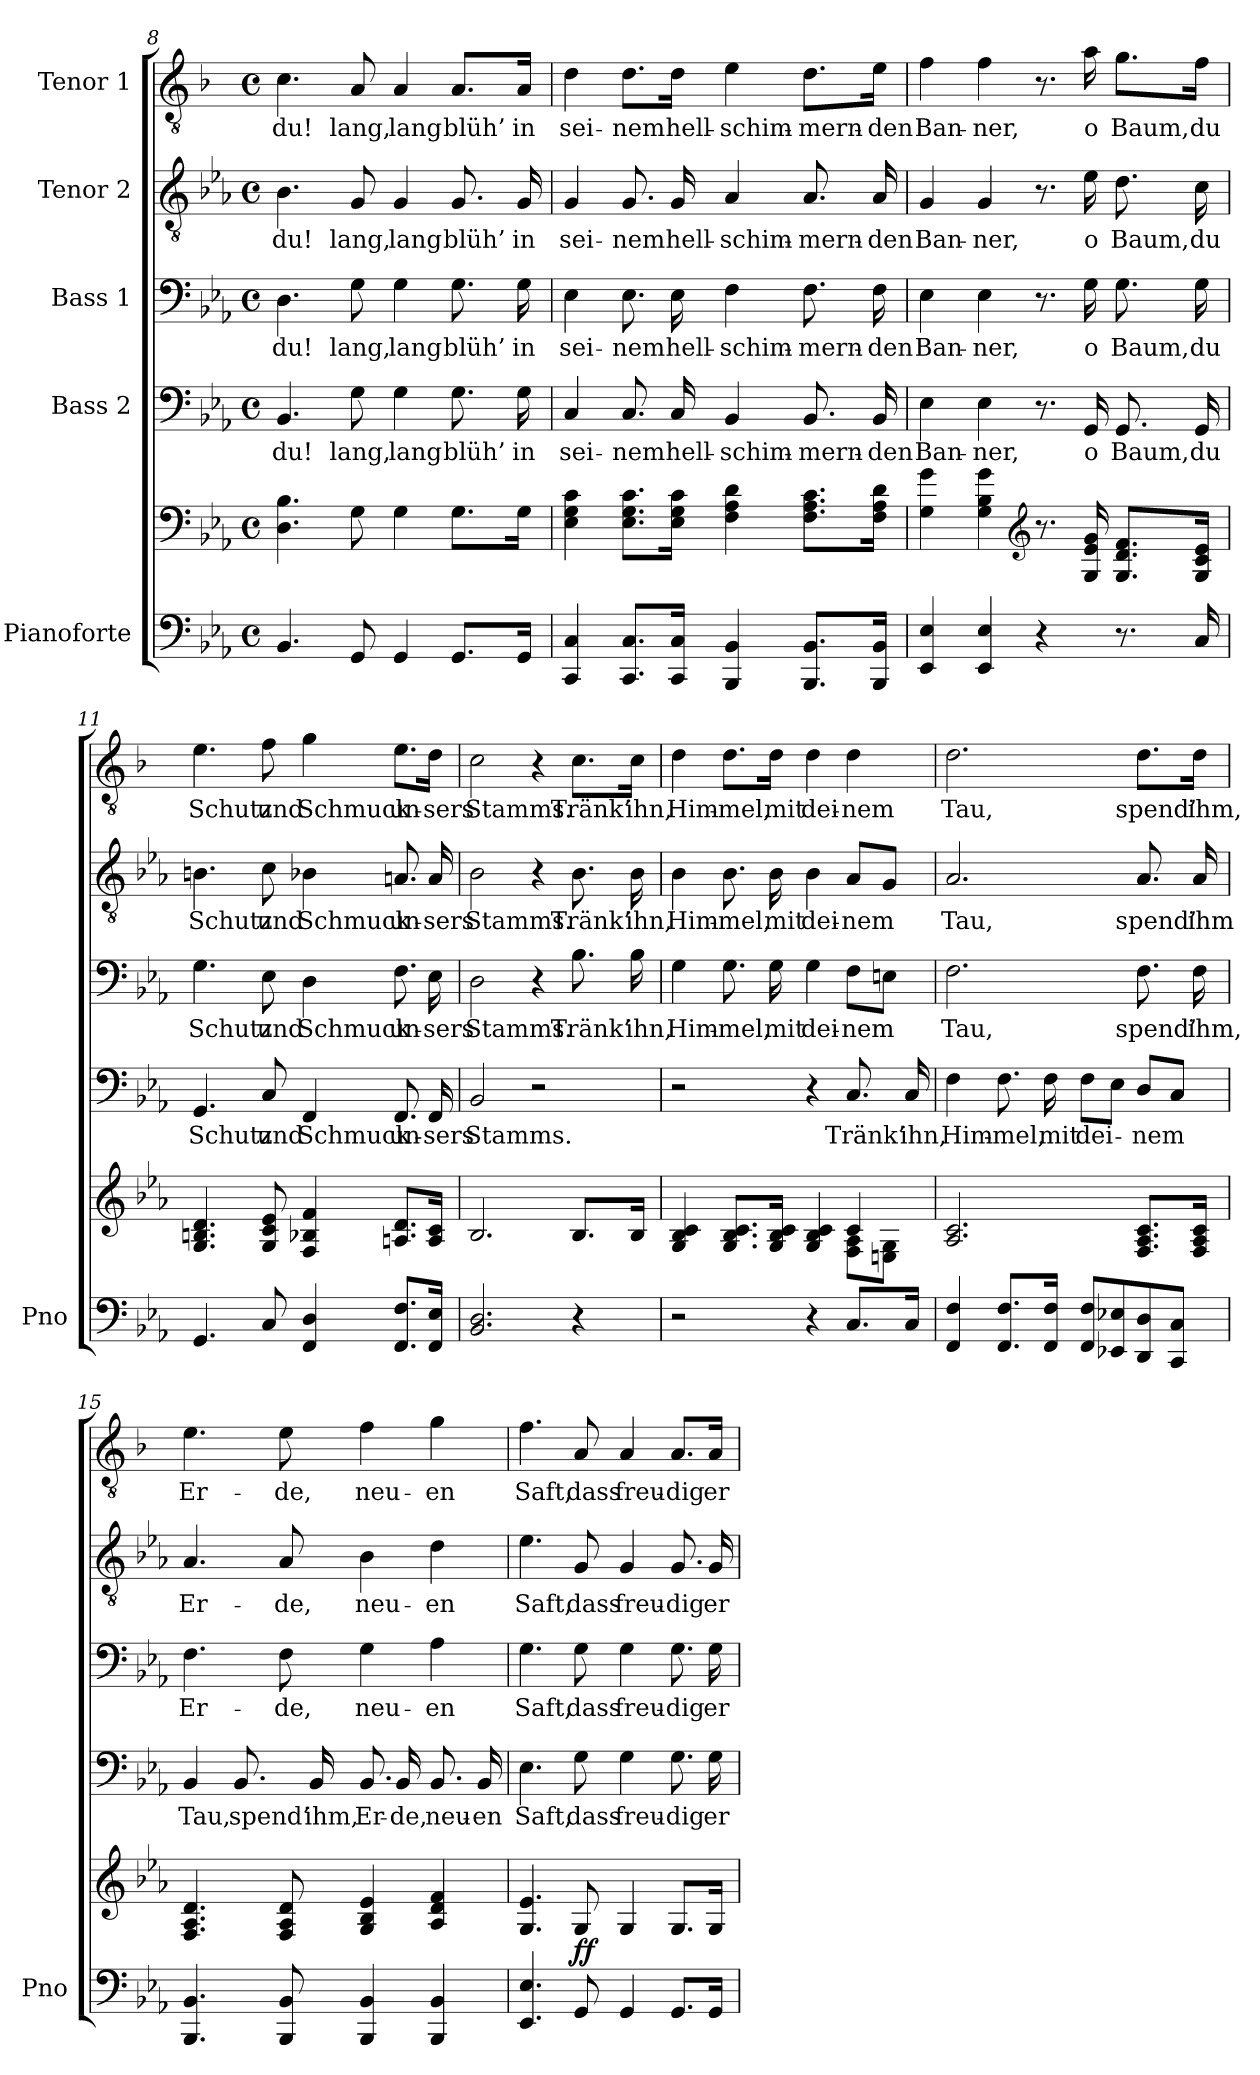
**kern	**kern	**dynam	**kern	**text	**kern	**text	**kern	**text	**kern	**text
*part5	*part5	*part5	*part4	*part4	*part3	*part3	*part2	*part2	*part1	*part1
*staff6	*staff5	*staff5/6	*staff4	*staff4	*staff3	*staff3	*staff2	*staff2	*staff1	*staff1
*I"Pianoforte	*	*	*I"Bass 2	*	*I"Bass 1	*	*I"Tenor 2	*	*I"Tenor 1	*
*I'Pno	*	*	*	*	*	*	*	*	*	*
*clefF4	*clefF4	*	*clefF4	*	*clefF4	*	*clefGv2	*	*clefGv2	*
*	*	*	*	*	*	*	*	*	*ITrd1c2	*
*k[b-e-a-]	*k[b-e-a-]	*	*k[b-e-a-]	*	*k[b-e-a-]	*	*k[b-e-a-]	*	*k[b-e-a-]	*
*M4/4	*M4/4	*	*M4/4	*	*M4/4	*	*M4/4	*	*M4/4	*
*met(c)	*met(c)	*	*met(c)	*	*met(c)	*	*met(c)	*	*met(c)	*
=8	=8	=8	=8	=8	=8	=8	=8	=8	=8	=8
!	!	!	!	!LO:LY:b	!	!LO:LY:b	!	!LO:LY:b	!	!LO:LY:b
4.BB-/	4.D\ 4.B-\	.	4.BB-/	du!	4.D\	du!	4.B-\	du!	4.B-\	du!
!	!	!	!	!LO:LY:b	!	!LO:LY:b	!	!LO:LY:b	!	!LO:LY:b
8GG/	8G\	.	8G\	lang,	8G\	lang,	8G/	lang,	8G/	lang,
!	!	!	!	!LO:LY:b	!	!LO:LY:b	!	!LO:LY:b	!	!LO:LY:b
4GG/	4G\	.	4G\	lang	4G\	lang	4G/	lang	4G/	lang
!	!	!	!	!LO:LY:b	!	!LO:LY:b	!	!LO:LY:b	!	!LO:LY:b
8.GG/L	8.G\L	.	8.G\	blüh’	8.G\	blüh’	8.G/	blüh’	8.G/L	blüh’
!	!	!	!	!LO:LY:b	!	!LO:LY:b	!	!LO:LY:b	!	!LO:LY:b
16GG/Jk	16G\Jk	.	16G\	in	16G\	in	16G/	in	16G/Jk	in
=9	=9	=9	=9	=9	=9	=9	=9	=9	=9	=9
!	!	!	!	!LO:LY:b	!	!LO:LY:b	!	!LO:LY:b	!	!LO:LY:b
4CC/ 4C/	4E-\ 4G\ 4c\	.	4C/	sei-	4E-\	sei-	4G/	sei-	4c\	sei-
!	!	!	!	!LO:LY:b	!	!LO:LY:b	!	!LO:LY:b	!	!LO:LY:b
8.CC/ 8.C/L	8.E-\ 8.G\ 8.c\L	.	8.C/	-nem	8.E-\	-nem	8.G/	-nem	8.c\L	-nem
!	!	!	!	!LO:LY:b	!	!LO:LY:b	!	!LO:LY:b	!	!LO:LY:b
16CC/ 16C/Jk	16E-\ 16G\ 16c\Jk	.	16C/	hell-	16E-\	hell-	16G/	hell-	16c\Jk	hell-
!	!	!	!	!LO:LY:b	!	!LO:LY:b	!	!LO:LY:b	!	!LO:LY:b
4BBB-/ 4BB-/	4F\ 4A-\ 4d\	.	4BB-/	-schim-	4F\	-schim-	4A-/	-schim-	4d\	-schim-
!	!	!	!	!LO:LY:b	!	!LO:LY:b	!	!LO:LY:b	!	!LO:LY:b
8.BBB-/ 8.BB-/L	8.F\ 8.A-\ 8.c\L	.	8.BB-/	-mern-	8.F\	-mern-	8.A-/	-mern-	8.c\L	-mern-
!	!	!	!	!LO:LY:b	!	!LO:LY:b	!	!LO:LY:b	!	!LO:LY:b
16BBB-/ 16BB-/Jk	16F\ 16A-\ 16d\Jk	.	16BB-/	-den	16F\	-den	16A-/	-den	16d\Jk	-den
!!LO:LB:g=z
=10	=10	=10	=10	=10	=10	=10	=10	=10	=10	=10
!	!	!	!	!LO:LY:b	!	!LO:LY:b	!	!LO:LY:b	!	!LO:LY:b
4EE-/ 4E-/	4G\ 4g\	.	4E-\	Ban-	4E-\	Ban-	4G/	Ban-	4e-\	Ban-
!	!	!	!	!LO:LY:b	!	!LO:LY:b	!	!LO:LY:b	!	!LO:LY:b
4EE-/ 4E-/	4G\ 4B-\ 4g\	.	4E-\	-ner,	4E-\	-ner,	4G/	-ner,	4e-\	-ner,
*	*clefG2	*	*	*	*	*	*	*	*	*
4r	8.r	.	8.r	.	8.r	.	8.r	.	8.r	.
!	!	!	!	!LO:LY:b	!	!LO:LY:b	!	!LO:LY:b	!	!LO:LY:b
.	16G/ 16e-/ 16g/	.	16GG/	o	16G\	o	16e-\	o	16g\	o
!	!	!	!	!LO:LY:b	!	!LO:LY:b	!	!LO:LY:b	!	!LO:LY:b
8.r	8.G/ 8.d/ 8.f/L	.	8.GG/	Baum,	8.G\	Baum,	8.d\	Baum,	8.f\L	Baum,
!	!	!	!	!LO:LY:b	!	!LO:LY:b	!	!LO:LY:b	!	!LO:LY:b
16C/	16G/ 16c/ 16e-/Jk	.	16GG/	du	16G\	du	16c\	du	16e-\Jk	du
=11	=11	=11	=11	=11	=11	=11	=11	=11	=11	=11
!	!	!	!	!LO:LY:b	!	!LO:LY:b	!	!LO:LY:b	!	!LO:LY:b
4.GG/	4.G/ 4.Bn/ 4.d/	.	4.GG/	Schutz	4.G\	Schutz	4.Bn\	Schutz	4.d\	Schutz
!	!	!	!	!LO:LY:b	!	!LO:LY:b	!	!LO:LY:b	!	!LO:LY:b
8C/	8G/ 8c/ 8e-/	.	8C/	und	8E-\	und	8c\	und	8e-\	und
!	!	!	!	!LO:LY:b	!	!LO:LY:b	!	!LO:LY:b	!	!LO:LY:b
4FF/ 4D/	4F/ 4B-X/ 4f/	.	4FF/	Schmuck	4D\	Schmuck	4B-X\	Schmuck	4f\	Schmuck
!	!	!	!	!LO:LY:b	!	!LO:LY:b	!	!LO:LY:b	!	!LO:LY:b
8.FF/ 8.F/L	8.An/ 8.d/L	.	8.FF/	un-	8.F\	un-	8.An/	un-	8.d\L	un-
!	!	!	!	!LO:LY:b	!	!LO:LY:b	!	!LO:LY:b	!	!LO:LY:b
16FF/ 16E-/Jk	16A/ 16c/Jk	.	16FF/	-sers	16E-\	-sers	16A/	-sers	16c\Jk	-sers
=12	=12	=12	=12	=12	=12	=12	=12	=12	=12	=12
!	!	!	!	!LO:LY:b	!	!LO:LY:b	!	!LO:LY:b	!	!LO:LY:b
2.BB-/ 2.D/	2.B-/	.	2BB-/	Stamms.	2D\	Stamms.	2B-\	Stamms.	2B-\	Stamms.
.	.	.	2r	.	4r	.	4r	.	4r	.
!	!	!	!	!	!	!LO:LY:b	!	!LO:LY:b	!	!LO:LY:b
4r	8.B-/L	.	.	.	8.B-\	Tränk’	8.B-\	Tränk’	8.B-\L	Tränk’
!	!	!	!	!	!	!LO:LY:b	!	!LO:LY:b	!	!LO:LY:b
.	16B-/Jk	.	.	.	16B-\	ihn,	16B-\	ihn,	16B-\Jk	ihn,
=13	=13	=13	=13	=13	=13	=13	=13	=13	=13	=13
*	*^	*	*	*	*	*	*	*	*	*
!	!	!	!	!	!	!	!LO:LY:b	!	!LO:LY:b	!	!LO:LY:b
2r	4G/ 4B-/ 4c/	2.ryy	.	2r	.	4G\	Him-	4B-\	Him-	4c\	Him-
!	!	!	!	!	!	!	!LO:LY:b	!	!LO:LY:b	!	!LO:LY:b
.	8.G/ 8.B-/ 8.c/L	.	.	.	.	8.G\	-mel,	8.B-\	-mel,	8.c\L	-mel,
!	!	!	!	!	!	!	!LO:LY:b	!	!LO:LY:b	!	!LO:LY:b
.	16G/ 16B-/ 16c/Jk	.	.	.	.	16G\	mit	16B-\	mit	16c\Jk	mit
!	!	!	!	!	!	!	!LO:LY:b	!	!LO:LY:b	!	!LO:LY:b
4r	4G/ 4B-/ 4c/	.	.	4r	.	4G\	dei-	4B-\	dei-	4c\	dei-
!	!	!	!	!	!LO:LY:b	!	!LO:LY:b	!	!LO:LY:b	!	!LO:LY:b
8.C/L	4c/	8F\ 8A-\L	.	8.C/	Tränk’	8F\L	-nem	8A-/L	-nem	4c\	-nem
.	.	8En\ 8G\J	.	.	.	8En\J	.	8G/J	.	.	.
!	!	!	!	!	!LO:LY:b	!	!	!	!	!	!
16C/Jk	.	.	.	16C/	ihn,	.	.	.	.	.	.
*	*v	*v	*	*	*	*	*	*	*	*	*
=14	=14	=14	=14	=14	=14	=14	=14	=14	=14	=14
!	!	!	!	!LO:LY:b	!	!LO:LY:b	!	!LO:LY:b	!	!LO:LY:b
4FF/ 4F/	2.A-/ 2.c/	.	4F\	Him-	2.F\	Tau,	2.A-/	Tau,	2.c\	Tau,
!	!	!	!	!LO:LY:b	!	!	!	!	!	!
8.FF/ 8.F/L	.	.	8.F\	-mel,	.	.	.	.	.	.
!	!	!	!	!LO:LY:b	!	!	!	!	!	!
16FF/ 16F/Jk	.	.	16F\	mit	.	.	.	.	.	.
!	!	!	!	!LO:LY:b	!	!	!	!	!	!
8FF/ 8F/L	.	.	8F\L	dei-	.	.	.	.	.	.
8EE-X/ 8E-X/	.	.	8E-\J	.	.	.	.	.	.	.
!	!	!	!	!LO:LY:b	!	!LO:LY:b	!	!LO:LY:b	!	!LO:LY:b
8DD/ 8D/	8.F/ 8.A-/ 8.c/L	.	8D/L	-nem	8.F\	spend’	8.A-/	spend’	8.c\L	spend’
8CC/ 8C/J	.	.	8C/J	.	.	.	.	.	.	.
!	!	!	!	!	!	!LO:LY:b	!	!LO:LY:b	!	!LO:LY:b
.	16F/ 16A-/ 16c/Jk	.	.	.	16F\	ihm,	16A-/	ihm	16c\Jk	ihm,
!!LO:PB:g=z
=15	=15	=15	=15	=15	=15	=15	=15	=15	=15	=15
!	!	!	!	!LO:LY:b	!	!LO:LY:b	!	!LO:LY:b	!	!LO:LY:b
4.BBB-/ 4.BB-/	4.F/ 4.A-/ 4.d/	.	4BB-/	Tau,	4.F\	Er-	4.A-/	Er-	4.d\	Er-
!	!	!	!	!LO:LY:b	!	!	!	!	!	!
.	.	.	8.BB-/	spend’	.	.	.	.	.	.
!	!	!	!	!	!	!LO:LY:b	!	!LO:LY:b	!	!LO:LY:b
8BBB-/ 8BB-/	8F/ 8A-/ 8d/	.	.	.	8F\	-de,	8A-/	-de,	8d\	-de,
!	!	!	!	!LO:LY:b	!	!	!	!	!	!
.	.	.	16BB-/	ihm,	.	.	.	.	.	.
!	!	!	!	!LO:LY:b	!	!LO:LY:b	!	!LO:LY:b	!	!LO:LY:b
4BBB-/ 4BB-/	4G/ 4B-/ 4e-/	.	8.BB-/	Er-	4G\	neu-	4B-\	neu-	4e-\	neu-
!	!	!	!	!LO:LY:b	!	!	!	!	!	!
.	.	.	16BB-/	-de,	.	.	.	.	.	.
!	!	!	!	!LO:LY:b	!	!LO:LY:b	!	!LO:LY:b	!	!LO:LY:b
4BBB-/ 4BB-/	4A-/ 4d/ 4f/	.	8.BB-/	neu-	4A-\	-en	4d\	-en	4f\	-en
!	!	!	!	!LO:LY:b	!	!	!	!	!	!
.	.	.	16BB-/	-en	.	.	.	.	.	.
=16	=16	=16	=16	=16	=16	=16	=16	=16	=16	=16
!	!	!	!	!LO:LY:b	!	!LO:LY:b	!	!LO:LY:b	!	!LO:LY:b
4.EE-/ 4.E-/	4.G/ 4.e-/	.	4.E-\	Saft,	4.G\	Saft,	4.e-\	Saft,	4.e-\	Saft,
!	!	!LO:DY:b	!	!LO:LY:b	!	!LO:LY:b	!	!LO:LY:b	!	!LO:LY:b
8GG/	8G/	ff	8G\	dass	8G\	dass	8G/	dass	8G/	dass
!	!	!	!	!LO:LY:b	!	!LO:LY:b	!	!LO:LY:b	!	!LO:LY:b
4GG/	4G/	.	4G\	freu-	4G\	freu-	4G/	freu-	4G/	freu-
!	!	!	!	!LO:LY:b	!	!LO:LY:b	!	!LO:LY:b	!	!LO:LY:b
8.GG/L	8.G/L	.	8.G\	-dig	8.G\	-dig	8.G/	-dig	8.G/L	-dig
!	!	!	!	!LO:LY:b	!	!LO:LY:b	!	!LO:LY:b	!	!LO:LY:b
16GG/Jk	16G/Jk	.	16G\	er	16G\	er	16G/	er	16G/Jk	er
=	=	=	=	=	=	=	=	=	=	=
*-	*-	*-	*-	*-	*-	*-	*-	*-	*-	*-
